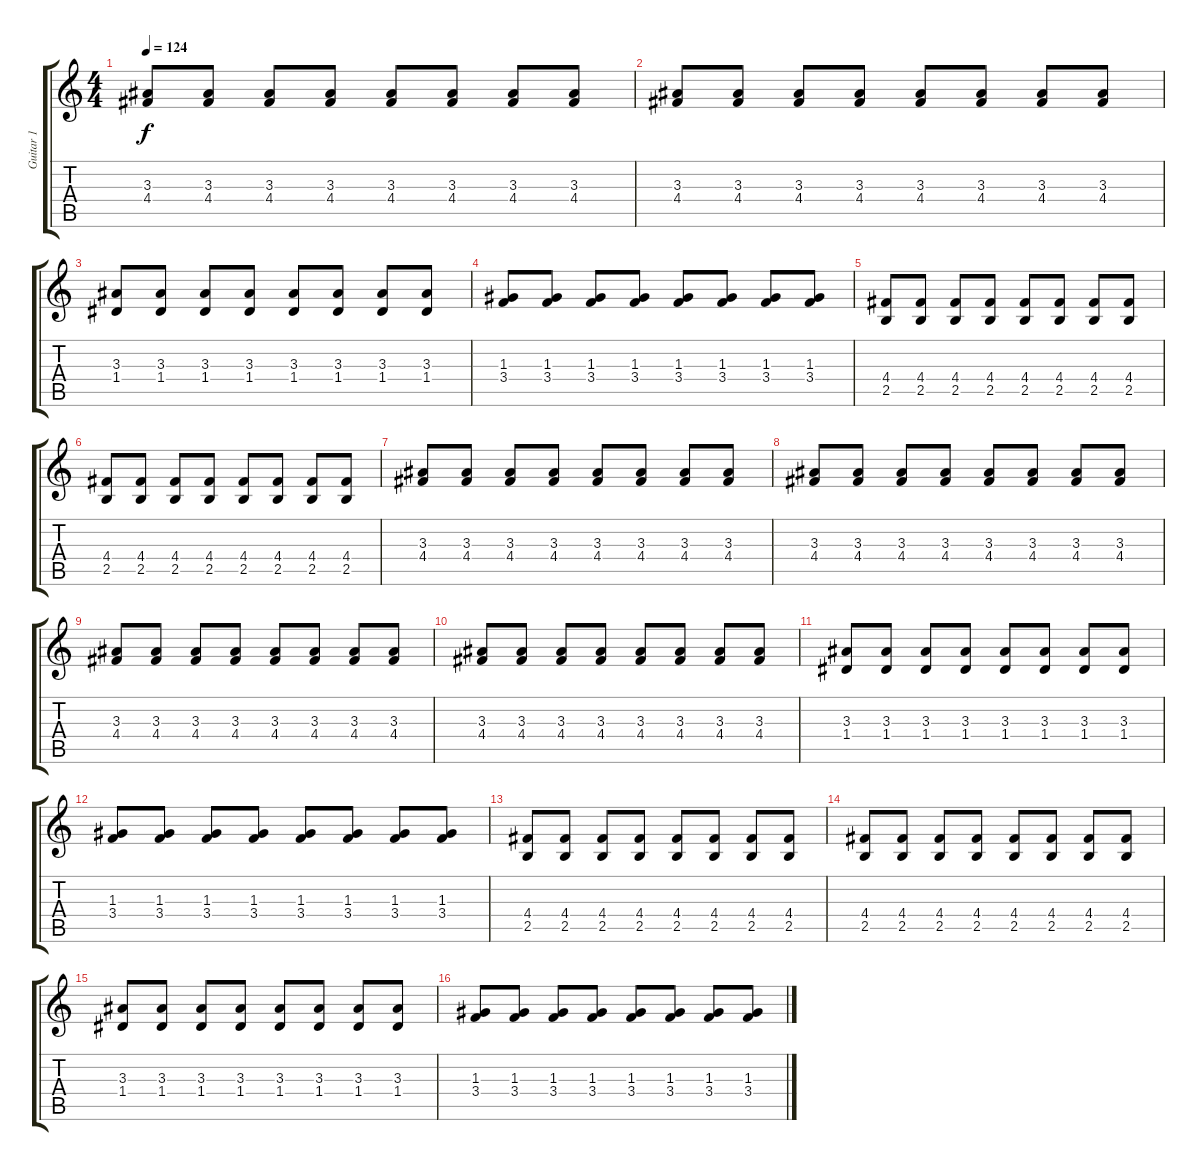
\track ("Guitar 1" "Guitar 1") {instrument electricguitarmuted}
\staff {score tabs}
\tuning (E4 B3 G3 D3 A2 E2) {hide}
\ts (4 4)
\tempo 124
\clef g2
\ks c
(3.3 4.4).8{dy f} (3.3 4.4).8 (3.3 4.4).8 (3.3 4.4).8 (3.3 4.4).8 (3.3 4.4).8 (3.3 4.4).8 (3.3 4.4).8 |
(3.3 4.4).8 (3.3 4.4).8 (3.3 4.4).8 (3.3 4.4).8 (3.3 4.4).8 (3.3 4.4).8 (3.3 4.4).8 (3.3 4.4).8 |
(3.3 1.4).8 (3.3 1.4).8 (3.3 1.4).8 (3.3 1.4).8 (3.3 1.4).8 (3.3 1.4).8 (3.3 1.4).8 (3.3 1.4).8 |
(1.3 3.4).8 (1.3 3.4).8 (1.3 3.4).8 (1.3 3.4).8 (1.3 3.4).8 (1.3 3.4).8 (1.3 3.4).8 (1.3 3.4).8 |
(4.4 2.5).8 (4.4 2.5).8 (4.4 2.5).8 (4.4 2.5).8 (4.4 2.5).8 (4.4 2.5).8 (4.4 2.5).8 (4.4 2.5).8 |
(4.4 2.5).8 (4.4 2.5).8 (4.4 2.5).8 (4.4 2.5).8 (4.4 2.5).8 (4.4 2.5).8 (4.4 2.5).8 (4.4 2.5).8 |
(3.3 4.4).8 (3.3 4.4).8 (3.3 4.4).8 (3.3 4.4).8 (3.3 4.4).8 (3.3 4.4).8 (3.3 4.4).8 (3.3 4.4).8 |
(3.3 4.4).8 (3.3 4.4).8 (3.3 4.4).8 (3.3 4.4).8 (3.3 4.4).8 (3.3 4.4).8 (3.3 4.4).8 (3.3 4.4).8 |
(3.3 4.4).8 (3.3 4.4).8 (3.3 4.4).8 (3.3 4.4).8 (3.3 4.4).8 (3.3 4.4).8 (3.3 4.4).8 (3.3 4.4).8 |
(3.3 4.4).8 (3.3 4.4).8 (3.3 4.4).8 (3.3 4.4).8 (3.3 4.4).8 (3.3 4.4).8 (3.3 4.4).8 (3.3 4.4).8 |
(3.3 1.4).8 (3.3 1.4).8 (3.3 1.4).8 (3.3 1.4).8 (3.3 1.4).8 (3.3 1.4).8 (3.3 1.4).8 (3.3 1.4).8 |
(1.3 3.4).8 (1.3 3.4).8 (1.3 3.4).8 (1.3 3.4).8 (1.3 3.4).8 (1.3 3.4).8 (1.3 3.4).8 (1.3 3.4).8 |
(4.4 2.5).8 (4.4 2.5).8 (4.4 2.5).8 (4.4 2.5).8 (4.4 2.5).8 (4.4 2.5).8 (4.4 2.5).8 (4.4 2.5).8 |
(4.4 2.5).8 (4.4 2.5).8 (4.4 2.5).8 (4.4 2.5).8 (4.4 2.5).8 (4.4 2.5).8 (4.4 2.5).8 (4.4 2.5).8 |
(3.3 1.4).8 (3.3 1.4).8 (3.3 1.4).8 (3.3 1.4).8 (3.3 1.4).8 (3.3 1.4).8 (3.3 1.4).8 (3.3 1.4).8 |
(1.3 3.4).8 (1.3 3.4).8 (1.3 3.4).8 (1.3 3.4).8 (1.3 3.4).8 (1.3 3.4).8 (1.3 3.4).8 (1.3 3.4).8
